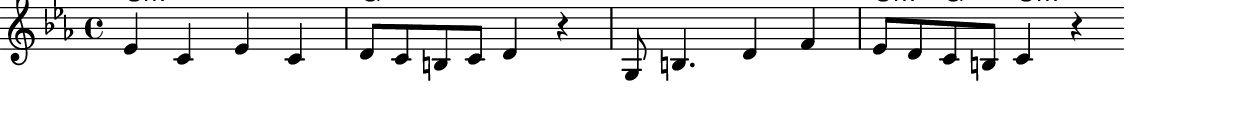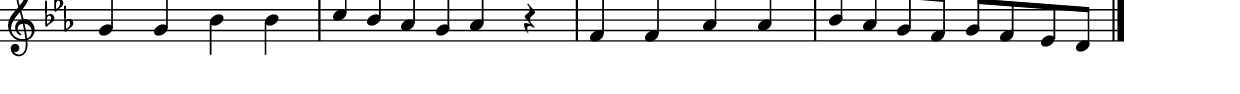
% MusicXML to Lilypond converter by Kovi

szovegAAA = \lyricmode {  "Rá" -- "más" "csiz" -- "mát" "vi" -- "sel" "a" "ba" -- "bám," "Sze" -- "ret" "is" "az" "en" -- "gem" "i" -- "ga" -- "zán." "Rá" -- "más" "csiz" -- "ma" "hadd" "sza" -- "ked" -- "jon" "el," "Csak" "a" "ba" -- "bám" "so" -- "se" "hagy" -- "jon" "el,"  \skip 4  \skip 4  }

% Analyzing...
% 1 parts
% 1 Staff
% forceBassClefActive = 
melody = {
% 42 notes in the part
% 1 voices

\new Staff
\new Voice {
% 42 notes
% 8 mesaures

\override Score.RehearsalMark #'break-visibility = #begin-of-line-invisible
% Measure 1
\clef "treble"
\key ees \major
\time 4/4 
ees'4 c'4 ees'4 c'4 
% Measure 2
d'8 c'8 b8 c'8 d'4 r4 
% Measure 3
g8 b4. d'4 f'4 
% Measure 4
ees'8 d'8 c'8 b8 c'4 r4 
\override Score.RehearsalMark #'self-alignment-X = #RIGHT
\mark \markup{\fontsize #-0.5 {"Fine"}}
\bar ":|" 
% Measure 5
\break
g'4 g'4 bes'4 bes'4 
% Measure 6
c''8 bes'8 aes'8 g'8 aes'4 r4 
% Measure 7
f'4 f'4 aes'4 aes'4 
% Measure 8
bes'8 aes'8 g'8 f'8 g'8 f'8 ees'8 d'8 \bar "|." 
} % voice
} % melody


harmonies = \chordmode {
% 10 chords
\germanChords
c4:m s4 s4 s4 g4 s4 s4 s4 s4 s4 s4 s4 c4:m g4 c4:m s4 g4 s4 s4 s4 c4:m s4 f4:m s4 s4 s4 s4 s4 c4:m s4 g4
}

\include "../../definitions.ly"
